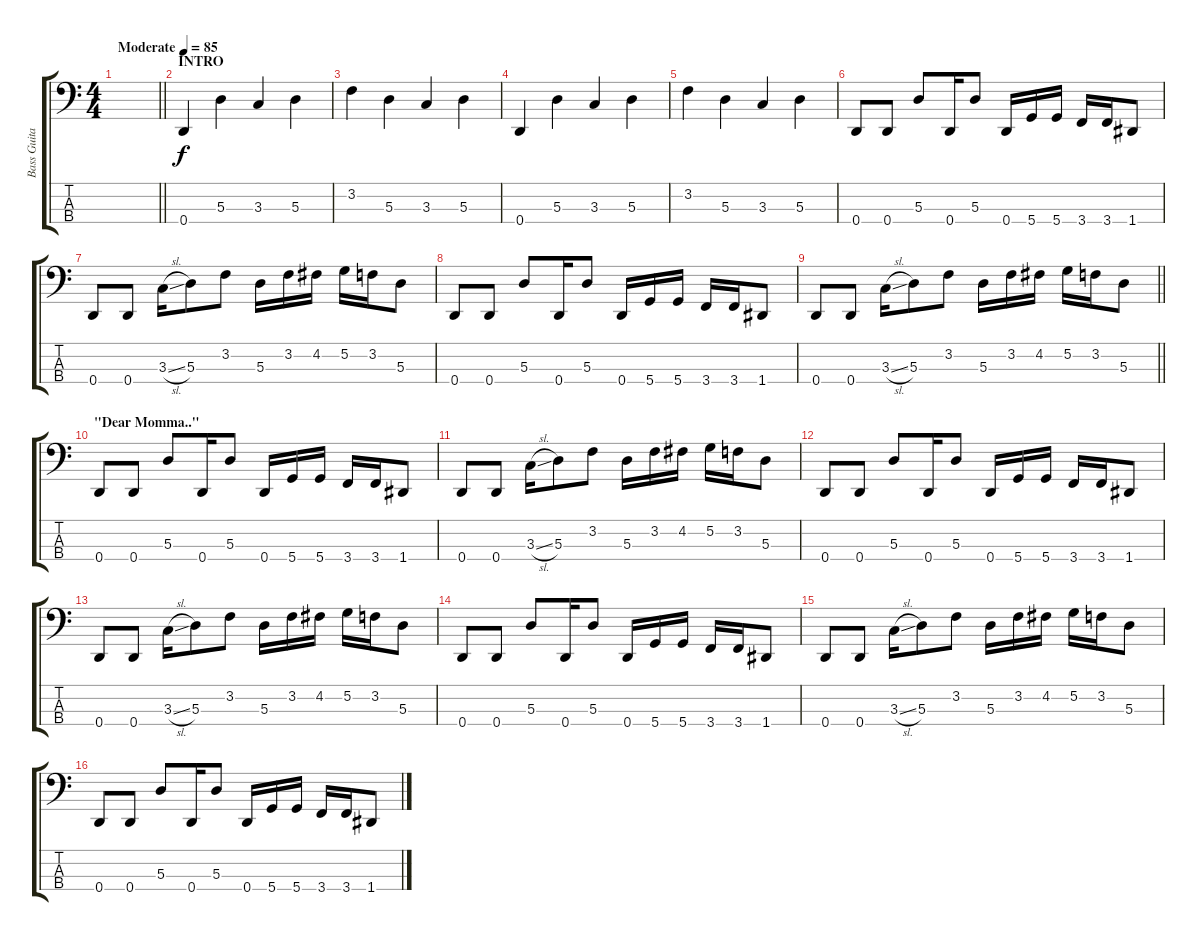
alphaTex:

\track ("Bass Guitar" "Bass Guita") {instrument electricbasspick}
\staff {score tabs}
\tuning (G2 D2 A1 D1) {hide}
\ts (4 4)
\tempo (85 "Moderate")
\clef f4
\barLineRight lightlight
\ks c
|
\section ("" "INTRO")
0.4.4 5.3.4 3.3.4 5.3.4 |
3.2.4 5.3.4 3.3.4 5.3.4 |
0.4.4 5.3.4 3.3.4 5.3.4 |
3.2.4 5.3.4 3.3.4 5.3.4 |
0.4.8 0.4.8 5.3.8 0.4.16 5.3.8 0.4.16 5.4.16 5.4.16 3.4.16 3.4.16 1.4.8 |
0.4.8 0.4.8 3.3{sl}.16 5.3.8 3.2.8 5.3.16 3.2.16 4.2.16 5.2.16 3.2.16 5.3.8 |
0.4.8 0.4.8 5.3.8 0.4.16 5.3.8 0.4.16 5.4.16 5.4.16 3.4.16 3.4.16 1.4.8 |
\barLineRight lightlight
0.4.8 0.4.8 3.3{sl}.16 5.3.8 3.2.8 5.3.16 3.2.16 4.2.16 5.2.16 3.2.16 5.3.8 |
\section ("" "\"Dear Momma..\"")
0.4.8 0.4.8 5.3.8 0.4.16 5.3.8 0.4.16 5.4.16 5.4.16 3.4.16 3.4.16 1.4.8 |
0.4.8 0.4.8 3.3{sl}.16 5.3.8 3.2.8 5.3.16 3.2.16 4.2.16 5.2.16 3.2.16 5.3.8 |
0.4.8 0.4.8 5.3.8 0.4.16 5.3.8 0.4.16 5.4.16 5.4.16 3.4.16 3.4.16 1.4.8 |
0.4.8 0.4.8 3.3{sl}.16 5.3.8 3.2.8 5.3.16 3.2.16 4.2.16 5.2.16 3.2.16 5.3.8 |
0.4.8 0.4.8 5.3.8 0.4.16 5.3.8 0.4.16 5.4.16 5.4.16 3.4.16 3.4.16 1.4.8 |
0.4.8 0.4.8 3.3{sl}.16 5.3.8 3.2.8 5.3.16 3.2.16 4.2.16 5.2.16 3.2.16 5.3.8 |
0.4.8 0.4.8 5.3.8 0.4.16 5.3.8 0.4.16 5.4.16 5.4.16 3.4.16 3.4.16 1.4.8
